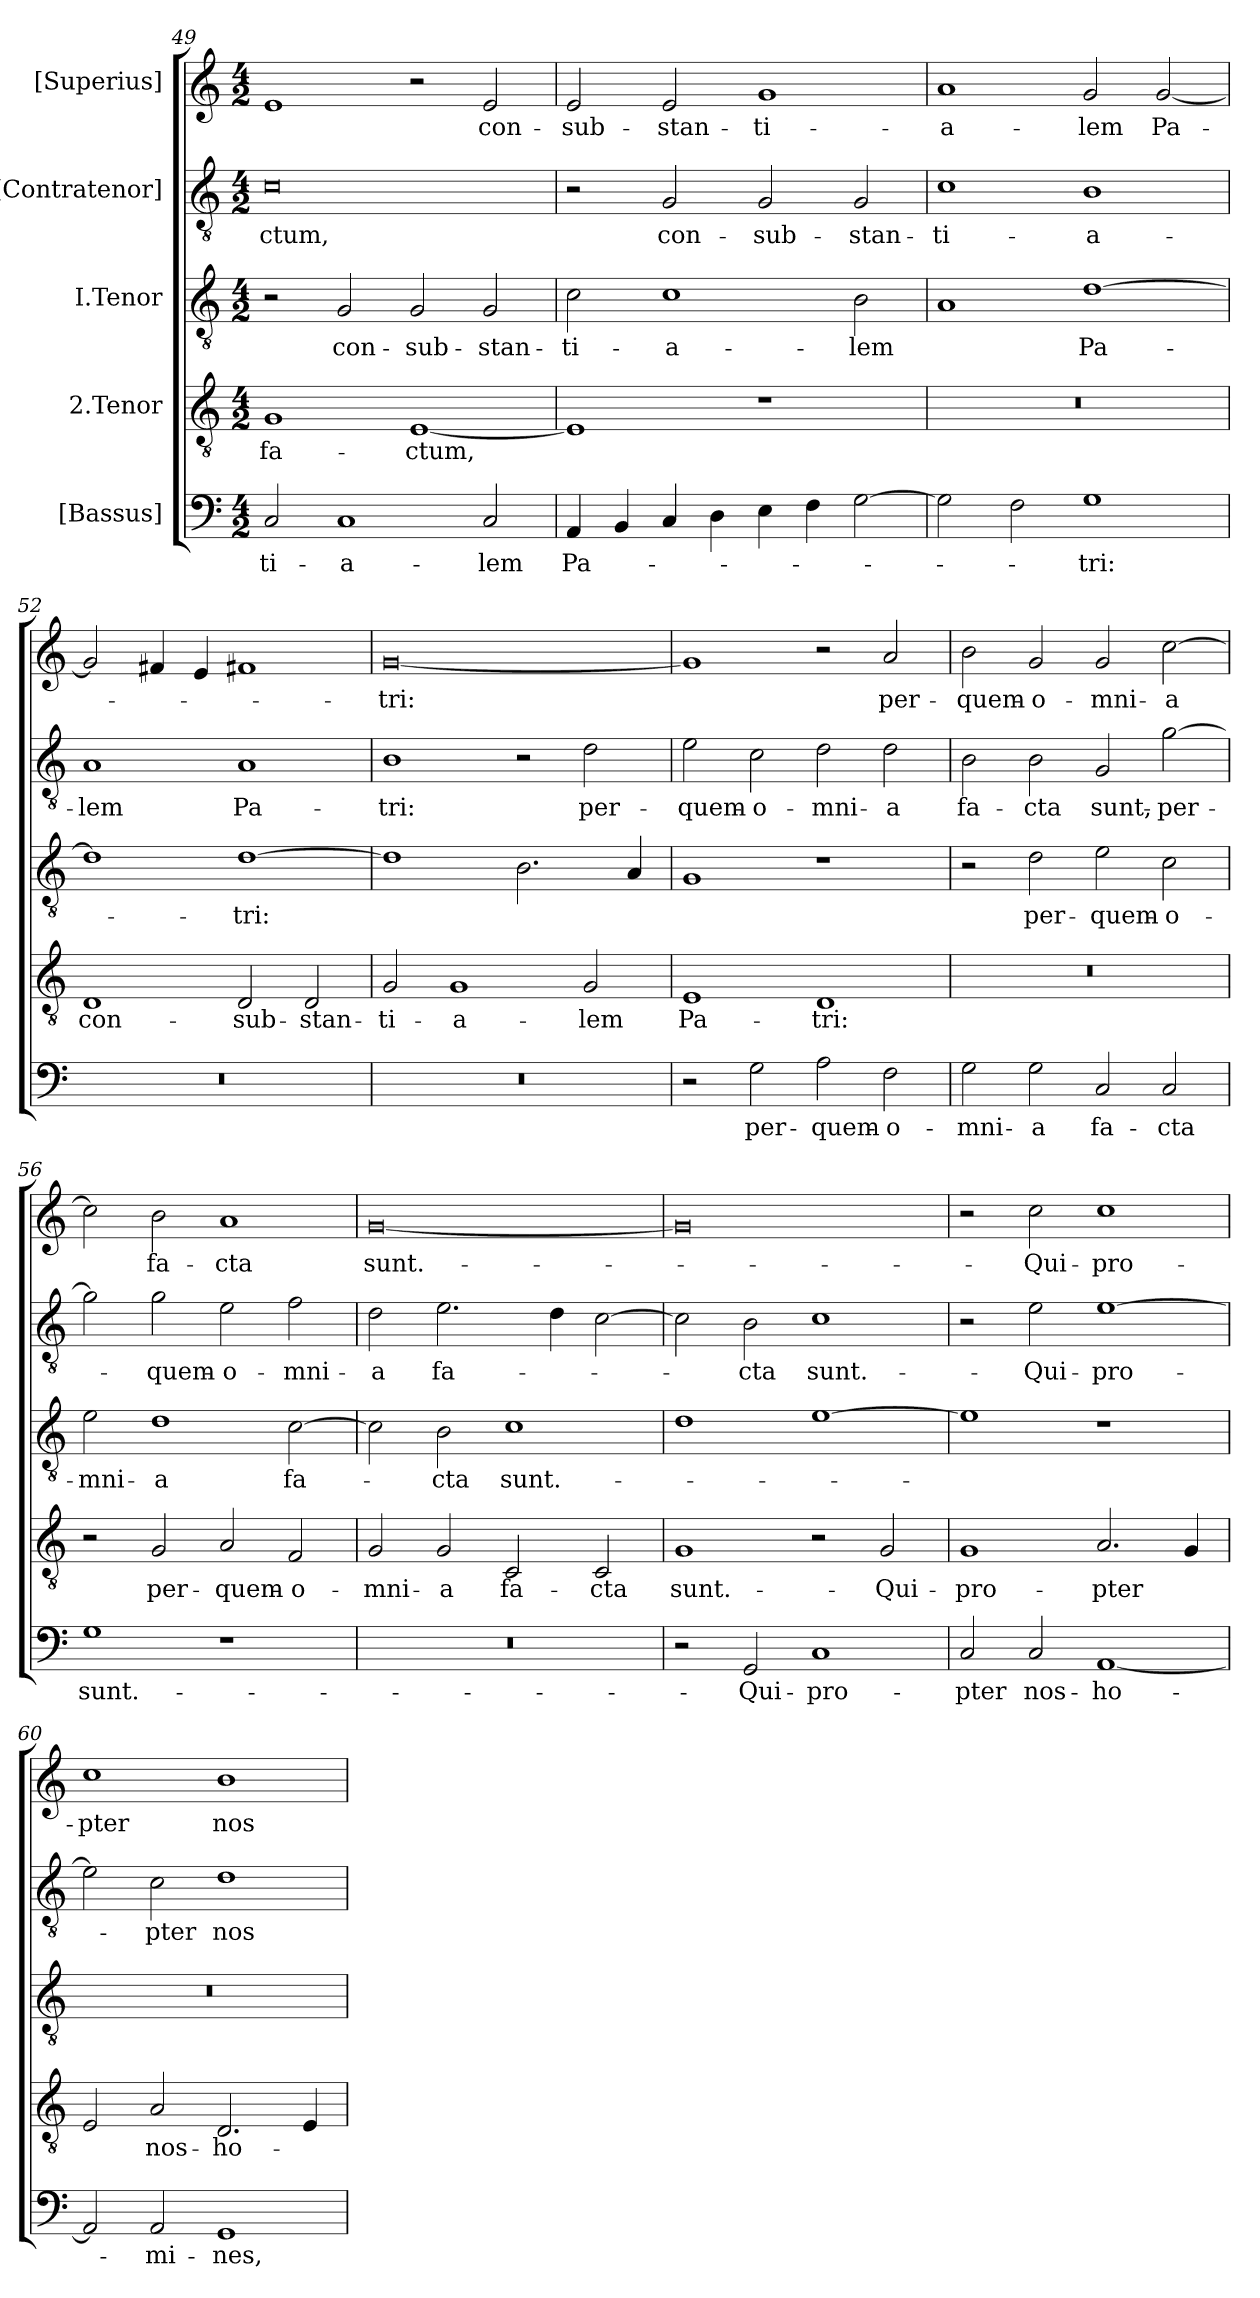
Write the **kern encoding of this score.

**kern	**text	**kern	**text	**kern	**text	**kern	**text	**kern	**text
*part5	*part5	*part4	*part4	*part3	*part3	*part2	*part2	*part1	*part1
*staff5	*staff5	*staff4	*staff4	*staff3	*staff3	*staff2	*staff2	*staff1	*staff1
*I"[Bassus]	*	*I"2.Tenor	*	*I"I.Tenor	*	*I"[Contratenor]	*	*I"[Superius]	*
*clefF4	*	*clefGv2	*	*clefGv2	*	*clefGv2	*	*clefG2	*
*k[]	*	*k[]	*	*k[]	*	*k[]	*	*k[]	*
*M4/2	*	*M4/2	*	*M4/2	*	*M4/2	*	*M4/2	*
=49	=49	=49	=49	=49	=49	=49	=49	=49	=49
2C/	-ti-	1G/	fa-	2r	.	0c\	-ctum,	1e/	.
1C/	-a-	.	.	2G/	con-	.	.	.	.
.	.	[1E/	-ctum,	2G/	-sub-	.	.	2r	.
2C/	-lem	.	.	2G/	-stan-	.	.	2e/	con-
=50	=50	=50	=50	=50	=50	=50	=50	=50	=50
4AA/	Pa-	1E/]	.	2c\	-ti-	2r	.	2e/	-sub-
4BB/	.	.	.	.	.	.	.	.	.
4C/	.	.	.	1c\	-a-	2G/	con-	2e/	-stan-
4D\	.	.	.	.	.	.	.	.	.
4E\	.	1r	.	.	.	2G/	-sub-	1g/	-ti-
4F\	.	.	.	.	.	.	.	.	.
[2G\	.	.	.	2B\	-lem	2G/	-stan-	.	.
=51	=51	=51	=51	=51	=51	=51	=51	=51	=51
2G\]	.	0r	.	1A/	.	1c\	-ti-	1a/	-a-
2F\	.	.	.	.	.	.	.	.	.
1G\	-tri:	.	.	[1d\	Pa-	1B\	-a-	2g/	-lem
.	.	.	.	.	.	.	.	[2g/	Pa-
=52	=52	=52	=52	=52	=52	=52	=52	=52	=52
0r	.	1D/	con-	1d\]	.	1A/	-lem	2g/]	.
.	.	.	.	.	.	.	.	4f#X/	.
.	.	.	.	.	.	.	.	4e/	.
.	.	2D/	-sub-	[1d\	-tri:	1A/	Pa-	1f#X/	.
.	.	2D/	-stan-	.	.	.	.	.	.
=53	=53	=53	=53	=53	=53	=53	=53	=53	=53
0r	.	2G/	-ti-	1d\]	.	1B\	-tri:	[0g/	-tri:
.	.	1G/	-a-	.	.	.	.	.	.
.	.	.	.	2.B\	.	2r	.	.	.
.	.	2G/	-lem	.	.	2d\	per-	.	.
.	.	.	.	4A/	.	.	.	.	.
=54	=54	=54	=54	=54	=54	=54	=54	=54	=54
2r	.	1E/	Pa-	1G/	.	2e\	quem-	1g/]	.
2G\	per-	.	.	.	.	2c\	o-	.	.
2A\	quem-	1D/	-tri:	1r	.	2d\	-mni-	2r	.
2F\	o-	.	.	.	.	2d\	-a	2a/	per-
=55	=55	=55	=55	=55	=55	=55	=55	=55	=55
2G\	-mni-	0r	.	2r	.	2B\	fa-	2b\	quem-
2G\	-a	.	.	2d\	per-	2B\	-cta	2g/	o-
2C/	fa-	.	.	2e\	quem-	2G/	sunt,-	2g/	-mni-
2C/	-cta	.	.	2c\	o-	[2g\	per-	[2cc\	-a
=56	=56	=56	=56	=56	=56	=56	=56	=56	=56
1G\	sunt.-	2r	.	2e\	-mni-	2g\]	.	2cc\]	.
.	.	2G/	per-	1d\	-a	2g\	quem-	2b\	fa-
1r	.	2A/	quem-	.	.	2e\	o-	1a/	-cta
.	.	2F/	o-	[2c\	fa-	2f\	-mni-	.	.
=57	=57	=57	=57	=57	=57	=57	=57	=57	=57
0r	.	2G/	-mni-	2c\]	.	2d\	-a	[0g/	sunt.-
.	.	2G/	-a	2B\	-cta	2.e\	fa-	.	.
.	.	2C/	fa-	1c\	sunt.-	.	.	.	.
.	.	.	.	.	.	4d\	.	.	.
.	.	2C/	-cta	.	.	[2c\	.	.	.
=58	=58	=58	=58	=58	=58	=58	=58	=58	=58
2r	.	1G/	sunt.-	1d\	.	2c\]	.	0g/]	.
2GG/	Qui-	.	.	.	.	2B\	-cta	.	.
1C/	pro-	2r	.	[1e\	.	1c\	sunt.-	.	.
.	.	2G/	Qui-	.	.	.	.	.	.
=59	=59	=59	=59	=59	=59	=59	=59	=59	=59
2C/	-pter	1G/	pro-	1e\]	.	2r	.	2r	.
2C/	nos-	.	.	.	.	2e\	Qui-	2cc\	Qui-
[1AA/	ho-	2.A/	-pter	1r	.	[1e\	pro-	1cc\	pro-
.	.	4G/	.	.	.	.	.	.	.
=60	=60	=60	=60	=60	=60	=60	=60	=60	=60
2AA/]	.	2E/	.	0r	.	2e\]	.	1cc\	-pter
2AA/	-mi-	2A/	nos-	.	.	2c\	-pter	.	.
1GG/	-nes,	2.D/	ho-	.	.	1d\	nos-	1b\	nos-
.	.	4E/	.	.	.	.	.	.	.
=	=	=	=	=	=	=	=	=	=
*-	*-	*-	*-	*-	*-	*-	*-	*-	*-
